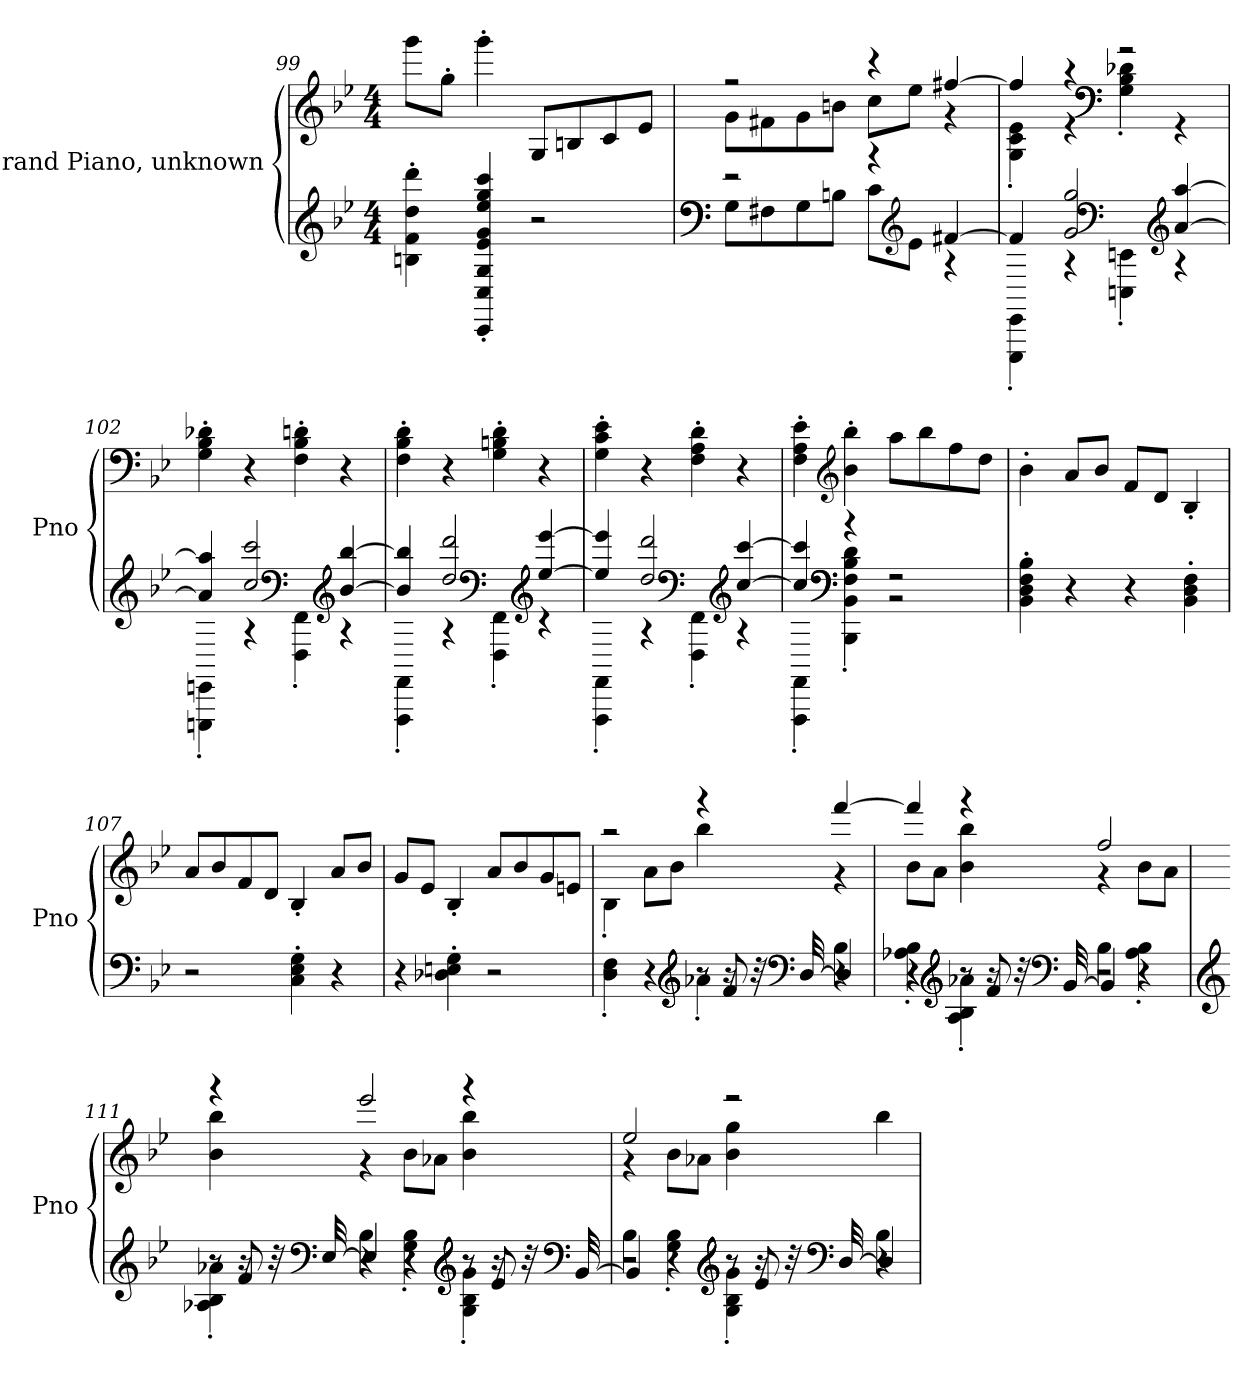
**kern	**kern
*part1	*part1
*staff2	*staff1
*I"Grand Piano, unknown	*
*I'Pno	*
*clefG2	*clefG2
*k[b-e-]	*k[b-e-]
*M4/4	*M4/4
=99	=99
4Bn\' 4f\' 4dd\' 4ddd\'	8ggg\L
.	8gg'\J
4CC/' 4C/' 4G/' 4e-/' 4g/' 4ee-/' 4gg/' 4ccc/'	4ggg'\
2r	8G/L
.	8Bn/
.	8c/
.	8e-/J
!!LO:LB:g=z
=100	=100
*clefF4	*
*^	*^
2r	8G\L	2r	8g\L
.	8F#X\	.	8f#X\
.	8G\	.	8g\
.	8Bn\J	.	8bn\J
4r	8c\L	4r	8cc\L
*clefG2	*	*	*
.	8e-\J	.	8ee-\J
[4f#X/	4r	[4ff#X/	4r
=101	=101	=101	=101
4f#/]	4EEE-\' 4EE-\'	4ff#/]	4G\' 4c\' 4e-\'
2g/ 2gg/	4r	4r	4r
*clefF4	*	*clefF4	*
.	4EEEn\' 4EEn\'	2r	4G\' 4B-\' 4d-X\'
*clefG2	*	*	*
[4a/ [4aa/	4r	.	4r
*	*	*v	*v
=102	=102	=102
4a/] 4aa/]	4EEEn\' 4EEn\'	4G\' 4B-\' 4d-X\'
2cc/ 2ccc/	4r	4r
*clefF4	*	*
.	4FFF\' 4FF\'	4F\' 4B-\' 4dn\'
*clefG2	*	*
[4b-/ [4bb-/	4r	4r
=103	=103	=103
4b-/] 4bb-/]	4FFF\' 4FF\'	4F\' 4B-\' 4d\'
2dd/ 2ddd/	4r	4r
*clefF4	*	*
.	4FFF\' 4FF\'	4G\' 4Bn\' 4d\'
*clefG2	*	*
[4ee-/ [4eee-/	4r	4r
!!LO:LB:g=z
=104	=104	=104
4ee-/] 4eee-/]	4FFF\' 4FF\'	4G\' 4c\' 4e-\'
2dd/ 2ddd/	4r	4r
*clefF4	*	*
.	4FFF\' 4FF\'	4F\' 4A\' 4d\'
*clefG2	*	*
[4cc/ [4ccc/	4r	4r
=105	=105	=105
4cc/] 4ccc/]	4FFF\' 4FF\'	4F\' 4A\' 4e-\'
*clefF4	*	*clefG2
4r	4BBB-\' 4BB-\' 4F\' 4B-\' 4d\'	4b-\' 4bb-\'
2r	2r	8aa\L
.	.	8bb-\
.	.	8ff\
.	.	8dd\J
*v	*v	*
=106	=106
4BB-\' 4D\' 4F\' 4B-\'	4b-'\
4r	8a/L
.	8b-/J
4r	8f/L
.	8d/J
4BB-\' 4D\' 4F\'	4B-'/
=107	=107
2r	8a/L
.	8b-/
.	8f/
.	8d/J
4C\' 4E-\' 4G\'	4B-'/
4r	8a/L
.	8b-/J
=108	=108
4r	8g/L
.	8e-/J
4D-X\' 4En\' 4G\'	4B-'/
2r	8a/L
.	8b-/
.	8g/
.	8en/J
!!LO:PB:g=z
=109	=109
*^	*^
*	*^	*	*
2r	4D\' 4F\'	2r	2r	4B-'\
.	4r	.	.	8a\L
.	.	.	.	8b-\J
*clefG2	*	*	*	*
8r	4a-X'\	8r	4r	4bb-\
8f/	.	16r	.	.
.	.	32r	.	.
*clefF4	*	*	*	*
.	.	[32D/	.	.
4r	4B-\	4D/]	[4fff/	4r
=110	=110	=110	=110	=110
4r	4A-X\' 4B-\'	4r	4fff/]	8b-\L
.	.	.	.	8a\J
*clefG2	*	*	*	*
8r	4A-\' 4B-\' 4a-X\'	8r	4r	4b-\ 4bb-\
8f/	.	16r	.	.
.	.	32r	.	.
*clefF4	*	*	*	*
.	.	[32BB-/	.	.
2r	4B-\	4BB-/]	2ff/	4r
.	4A-\' 4B-\'	4r	.	8b-\L
.	.	.	.	8a\J
!!LO:LB:g=z	!!
=111	=111	=111	=111	=111
*clefG2	*	*	*	*
8r	4A-X\' 4B-\' 4a-X\'	8r	4r	4b-\ 4bb-\
8f/	.	16r	.	.
.	.	32r	.	.
*clefF4	*	*	*	*
.	.	[32E-/	.	.
4r	4B-\	4E-/]	2eee-/	4r
4r	4G\' 4B-\'	4r	.	8b-\L
.	.	.	.	8a-X\J
*clefG2	*	*	*	*
8r	4G\' 4B-\' 4g\'	8r	4r	4b-\ 4bb-\
8e-/	.	16r	.	.
.	.	32r	.	.
*clefF4	*	*	*	*
.	.	[32BB-/	.	.
=112	=112	=112	=112	=112
2r	4B-\	4BB-/]	2ee-/	4r
.	4G\' 4B-\'	4r	.	8b-\L
.	.	.	.	8a-X\J
*clefG2	*	*	*	*
8r	4G\' 4B-\' 4g\'	8r	2r	4b-\ 4gg\
8e-/	.	16r	.	.
.	.	32r	.	.
*clefF4	*	*	*	*
.	.	[32D/	.	.
4r	4B-\	4D/]	.	4bb-\
*v	*v	*v	*	*
*	*v	*v
=	=
*-	*-
